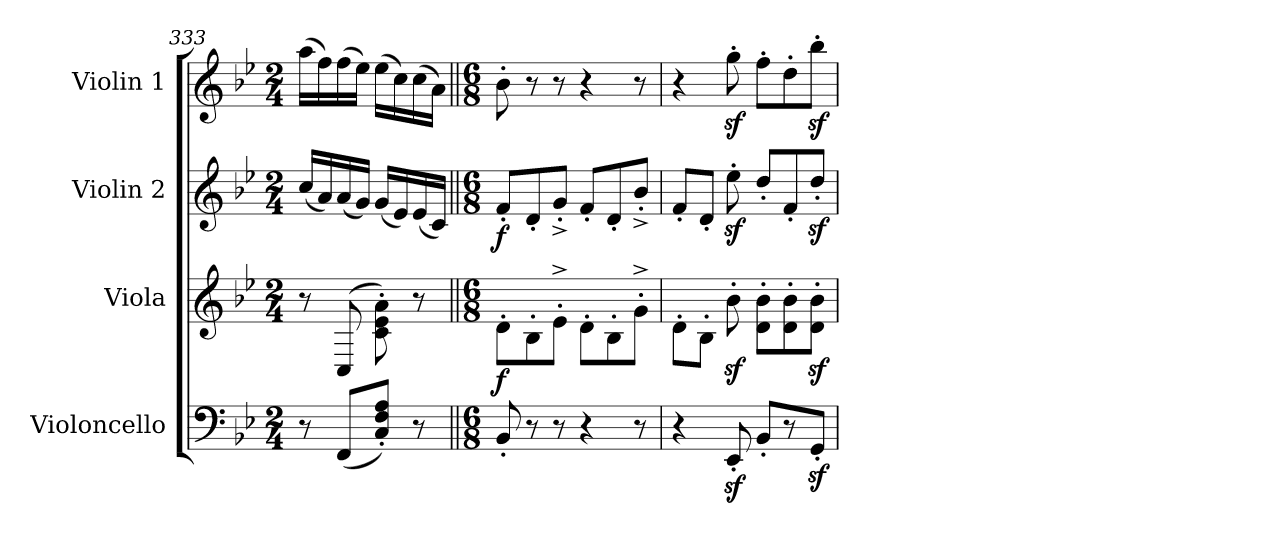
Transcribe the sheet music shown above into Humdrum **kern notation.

**kern	**kern	**dynam	**kern	**dynam	**kern
*part4	*part3	*part3	*part2	*part2	*part1
*staff4	*staff3	*staff3	*staff2	*staff2	*staff1
*I"Violoncello	*I"Viola	*	*I"Violin 2	*	*I"Violin 1
*I'Vc	*I'Vla	*	*I'Vln	*	*I'Vln
*clefF4	*clefG2	*	*clefG2	*	*clefG2
*k[b-e-]	*k[b-e-]	*	*k[b-e-]	*	*k[b-e-]
*M2/4	*M2/4	*	*M2/4	*	*M2/4
=333	=333	=333	=333	=333	=333
8r	8r	.	(16cc/LL	.	(16aa\LL
.	.	.	16a/)	.	16ff\)
(8FF/L	(8C/	.	(16a/	.	(16ff\
.	.	.	16g/JJ)	.	16ee-\JJ)
8C/' 8F/' 8A/'J)	8c\' 8e-\' 8a\')	.	(16g/LL	.	(16ee-\LL
.	.	.	16e-/)	.	16cc\)
8r	8r	.	(16e-/	.	(16cc\
.	.	.	16c/JJ)	.	16a\JJ)
!!LO:LB:g=z
=334||	=334||	=334||	=334||	=334||	=334||
*M6/8	*M6/8	*	*M6/8	*	*M6/8
!	!	!LO:DY:b	!	!LO:DY:b	!
8BB-'/	8d'\L	f	8f'/L	f	8b-'\
8r	8B-'\	.	8d'/	.	8r
8r	8e-'^\J	.	8g'^/J	.	8r
4r	8d'\L	.	8f'/L	.	4r
.	8B-'\	.	8d'/	.	.
8r	8g'^\J	.	8b-'^/J	.	8r
=335	=335	=335	=335	=335	=335
4r	8d'\L	.	8f'/L	.	4r
.	8B-'\J	.	8d'/J	.	.
8EE-z<'/	8b-z<'\	.	8ee-z<'\	.	8ggz<'\
8BB-'/L	8d\' 8b-\'L	.	8dd'/L	.	8ff'\L
8r	8d\' 8b-\'	.	8f'/	.	8dd'\
8GGz<'/J	8d\z<' 8b-\z<'J	.	8ddz<'/J	.	8bb-z<'\J
=	=	=	=	=	=
*-	*-	*-	*-	*-	*-
